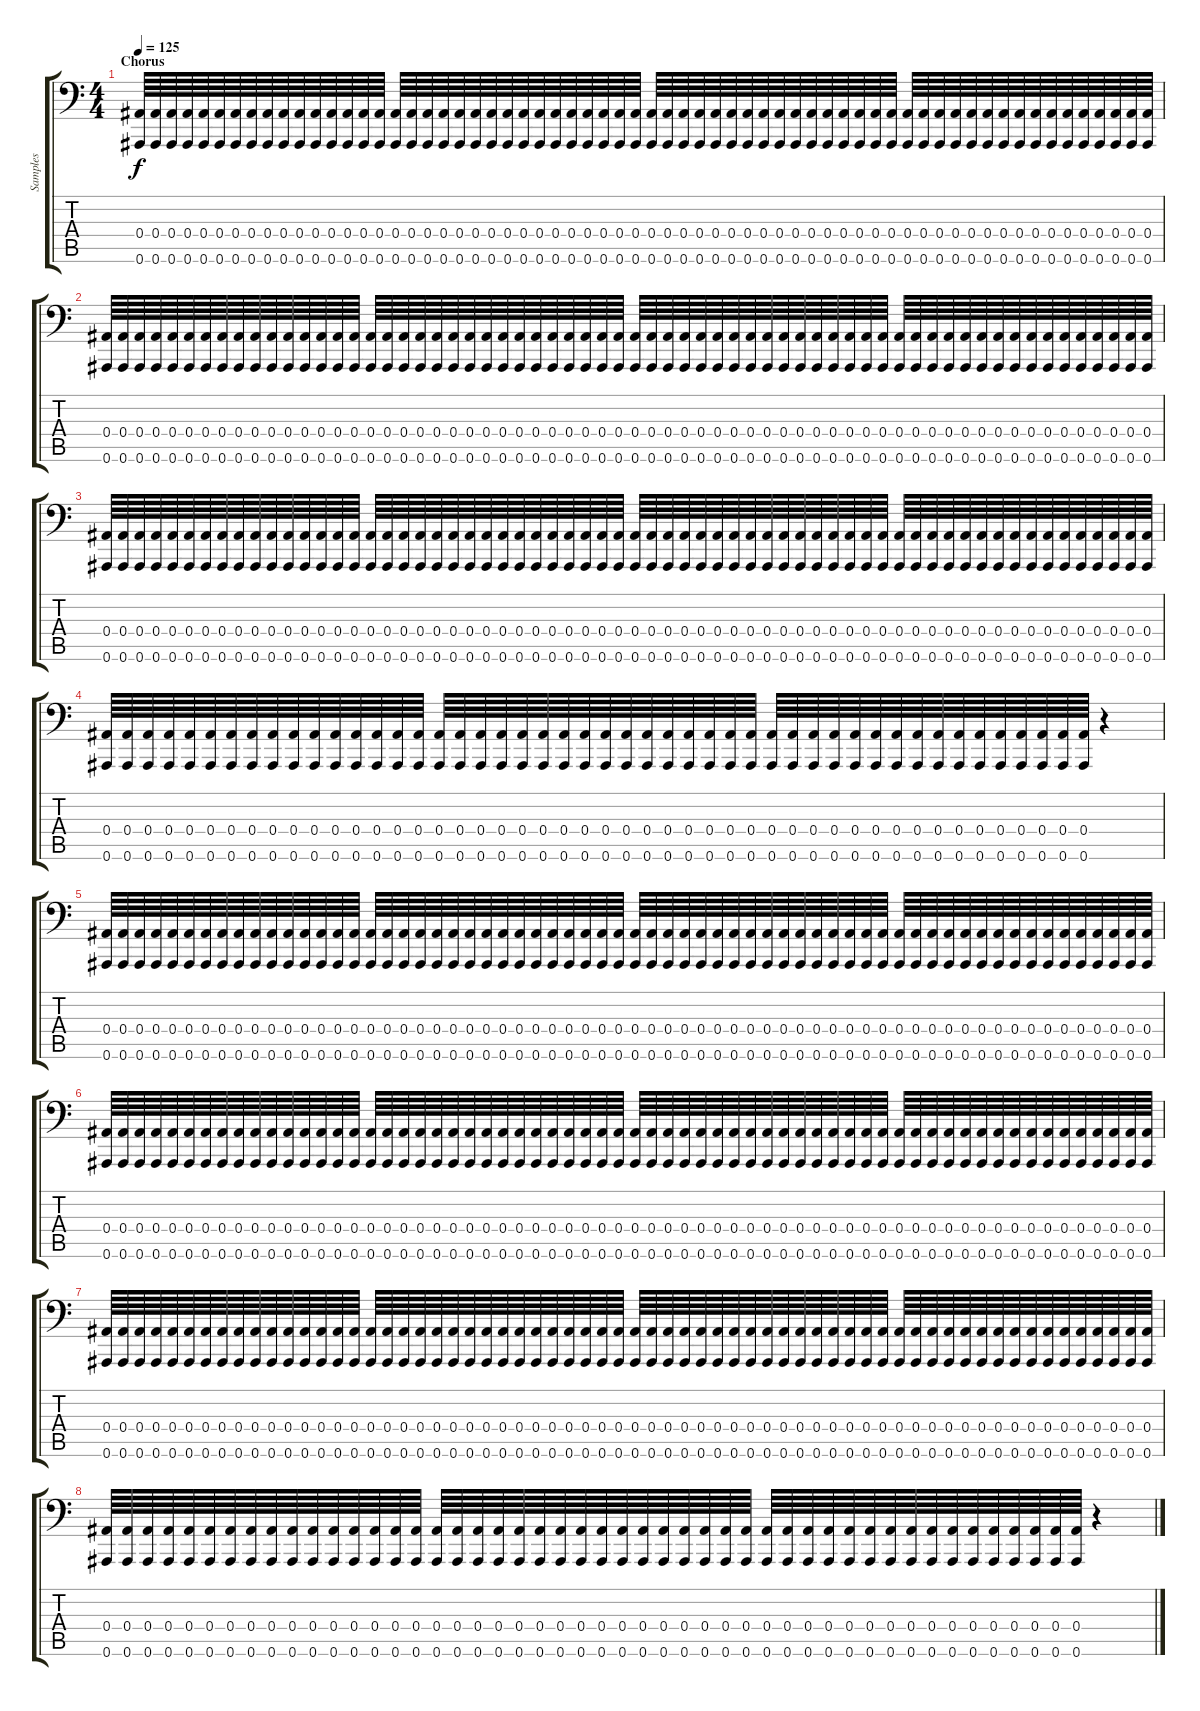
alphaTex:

\track ("Samples" "Samples") {instrument gunshot}
\staff {score tabs}
\tuning (C4 G3 Eb3 Bb2 F2 Bb1) {hide}
\ts (4 4)
\section ("" "Chorus")
\tempo 125
\clef f4
\ks c
(0.4 0.6).64{dy f} (0.4 0.6).64 (0.4 0.6).64 (0.4 0.6).64 (0.4 0.6).64 (0.4 0.6).64 (0.4 0.6).64 (0.4 0.6).64 (0.4 0.6).64 (0.4 0.6).64 (0.4 0.6).64 (0.4 0.6).64 (0.4 0.6).64 (0.4 0.6).64 (0.4 0.6).64 (0.4 0.6).64 (0.4 0.6).64 (0.4 0.6).64 (0.4 0.6).64 (0.4 0.6).64 (0.4 0.6).64 (0.4 0.6).64 (0.4 0.6).64 (0.4 0.6).64 (0.4 0.6).64 (0.4 0.6).64 (0.4 0.6).64 (0.4 0.6).64 (0.4 0.6).64 (0.4 0.6).64 (0.4 0.6).64 (0.4 0.6).64 (0.4 0.6).64 (0.4 0.6).64 (0.4 0.6).64 (0.4 0.6).64 (0.4 0.6).64 (0.4 0.6).64 (0.4 0.6).64 (0.4 0.6).64 (0.4 0.6).64 (0.4 0.6).64 (0.4 0.6).64 (0.4 0.6).64 (0.4 0.6).64 (0.4 0.6).64 (0.4 0.6).64 (0.4 0.6).64 (0.4 0.6).64 (0.4 0.6).64 (0.4 0.6).64 (0.4 0.6).64 (0.4 0.6).64 (0.4 0.6).64 (0.4 0.6).64 (0.4 0.6).64 (0.4 0.6).64 (0.4 0.6).64 (0.4 0.6).64 (0.4 0.6).64 (0.4 0.6).64 (0.4 0.6).64 (0.4 0.6).64 (0.4 0.6).64 |
(0.4 0.6).64 (0.4 0.6).64 (0.4 0.6).64 (0.4 0.6).64 (0.4 0.6).64 (0.4 0.6).64 (0.4 0.6).64 (0.4 0.6).64 (0.4 0.6).64 (0.4 0.6).64 (0.4 0.6).64 (0.4 0.6).64 (0.4 0.6).64 (0.4 0.6).64 (0.4 0.6).64 (0.4 0.6).64 (0.4 0.6).64 (0.4 0.6).64 (0.4 0.6).64 (0.4 0.6).64 (0.4 0.6).64 (0.4 0.6).64 (0.4 0.6).64 (0.4 0.6).64 (0.4 0.6).64 (0.4 0.6).64 (0.4 0.6).64 (0.4 0.6).64 (0.4 0.6).64 (0.4 0.6).64 (0.4 0.6).64 (0.4 0.6).64 (0.4 0.6).64 (0.4 0.6).64 (0.4 0.6).64 (0.4 0.6).64 (0.4 0.6).64 (0.4 0.6).64 (0.4 0.6).64 (0.4 0.6).64 (0.4 0.6).64 (0.4 0.6).64 (0.4 0.6).64 (0.4 0.6).64 (0.4 0.6).64 (0.4 0.6).64 (0.4 0.6).64 (0.4 0.6).64 (0.4 0.6).64 (0.4 0.6).64 (0.4 0.6).64 (0.4 0.6).64 (0.4 0.6).64 (0.4 0.6).64 (0.4 0.6).64 (0.4 0.6).64 (0.4 0.6).64 (0.4 0.6).64 (0.4 0.6).64 (0.4 0.6).64 (0.4 0.6).64 (0.4 0.6).64 (0.4 0.6).64 (0.4 0.6).64 |
(0.4 0.6).64 (0.4 0.6).64 (0.4 0.6).64 (0.4 0.6).64 (0.4 0.6).64 (0.4 0.6).64 (0.4 0.6).64 (0.4 0.6).64 (0.4 0.6).64 (0.4 0.6).64 (0.4 0.6).64 (0.4 0.6).64 (0.4 0.6).64 (0.4 0.6).64 (0.4 0.6).64 (0.4 0.6).64 (0.4 0.6).64 (0.4 0.6).64 (0.4 0.6).64 (0.4 0.6).64 (0.4 0.6).64 (0.4 0.6).64 (0.4 0.6).64 (0.4 0.6).64 (0.4 0.6).64 (0.4 0.6).64 (0.4 0.6).64 (0.4 0.6).64 (0.4 0.6).64 (0.4 0.6).64 (0.4 0.6).64 (0.4 0.6).64 (0.4 0.6).64 (0.4 0.6).64 (0.4 0.6).64 (0.4 0.6).64 (0.4 0.6).64 (0.4 0.6).64 (0.4 0.6).64 (0.4 0.6).64 (0.4 0.6).64 (0.4 0.6).64 (0.4 0.6).64 (0.4 0.6).64 (0.4 0.6).64 (0.4 0.6).64 (0.4 0.6).64 (0.4 0.6).64 (0.4 0.6).64 (0.4 0.6).64 (0.4 0.6).64 (0.4 0.6).64 (0.4 0.6).64 (0.4 0.6).64 (0.4 0.6).64 (0.4 0.6).64 (0.4 0.6).64 (0.4 0.6).64 (0.4 0.6).64 (0.4 0.6).64 (0.4 0.6).64 (0.4 0.6).64 (0.4 0.6).64 (0.4 0.6).64 |
(0.4 0.6).64 (0.4 0.6).64 (0.4 0.6).64 (0.4 0.6).64 (0.4 0.6).64 (0.4 0.6).64 (0.4 0.6).64 (0.4 0.6).64 (0.4 0.6).64 (0.4 0.6).64 (0.4 0.6).64 (0.4 0.6).64 (0.4 0.6).64 (0.4 0.6).64 (0.4 0.6).64 (0.4 0.6).64 (0.4 0.6).64 (0.4 0.6).64 (0.4 0.6).64 (0.4 0.6).64 (0.4 0.6).64 (0.4 0.6).64 (0.4 0.6).64 (0.4 0.6).64 (0.4 0.6).64 (0.4 0.6).64 (0.4 0.6).64 (0.4 0.6).64 (0.4 0.6).64 (0.4 0.6).64 (0.4 0.6).64 (0.4 0.6).64 (0.4 0.6).64 (0.4 0.6).64 (0.4 0.6).64 (0.4 0.6).64 (0.4 0.6).64 (0.4 0.6).64 (0.4 0.6).64 (0.4 0.6).64 (0.4 0.6).64 (0.4 0.6).64 (0.4 0.6).64 (0.4 0.6).64 (0.4 0.6).64 (0.4 0.6).64 (0.4 0.6).64 (0.4 0.6).64 r.4 |
(0.4 0.6).64 (0.4 0.6).64 (0.4 0.6).64 (0.4 0.6).64 (0.4 0.6).64 (0.4 0.6).64 (0.4 0.6).64 (0.4 0.6).64 (0.4 0.6).64 (0.4 0.6).64 (0.4 0.6).64 (0.4 0.6).64 (0.4 0.6).64 (0.4 0.6).64 (0.4 0.6).64 (0.4 0.6).64 (0.4 0.6).64 (0.4 0.6).64 (0.4 0.6).64 (0.4 0.6).64 (0.4 0.6).64 (0.4 0.6).64 (0.4 0.6).64 (0.4 0.6).64 (0.4 0.6).64 (0.4 0.6).64 (0.4 0.6).64 (0.4 0.6).64 (0.4 0.6).64 (0.4 0.6).64 (0.4 0.6).64 (0.4 0.6).64 (0.4 0.6).64 (0.4 0.6).64 (0.4 0.6).64 (0.4 0.6).64 (0.4 0.6).64 (0.4 0.6).64 (0.4 0.6).64 (0.4 0.6).64 (0.4 0.6).64 (0.4 0.6).64 (0.4 0.6).64 (0.4 0.6).64 (0.4 0.6).64 (0.4 0.6).64 (0.4 0.6).64 (0.4 0.6).64 (0.4 0.6).64 (0.4 0.6).64 (0.4 0.6).64 (0.4 0.6).64 (0.4 0.6).64 (0.4 0.6).64 (0.4 0.6).64 (0.4 0.6).64 (0.4 0.6).64 (0.4 0.6).64 (0.4 0.6).64 (0.4 0.6).64 (0.4 0.6).64 (0.4 0.6).64 (0.4 0.6).64 (0.4 0.6).64 |
(0.4 0.6).64 (0.4 0.6).64 (0.4 0.6).64 (0.4 0.6).64 (0.4 0.6).64 (0.4 0.6).64 (0.4 0.6).64 (0.4 0.6).64 (0.4 0.6).64 (0.4 0.6).64 (0.4 0.6).64 (0.4 0.6).64 (0.4 0.6).64 (0.4 0.6).64 (0.4 0.6).64 (0.4 0.6).64 (0.4 0.6).64 (0.4 0.6).64 (0.4 0.6).64 (0.4 0.6).64 (0.4 0.6).64 (0.4 0.6).64 (0.4 0.6).64 (0.4 0.6).64 (0.4 0.6).64 (0.4 0.6).64 (0.4 0.6).64 (0.4 0.6).64 (0.4 0.6).64 (0.4 0.6).64 (0.4 0.6).64 (0.4 0.6).64 (0.4 0.6).64 (0.4 0.6).64 (0.4 0.6).64 (0.4 0.6).64 (0.4 0.6).64 (0.4 0.6).64 (0.4 0.6).64 (0.4 0.6).64 (0.4 0.6).64 (0.4 0.6).64 (0.4 0.6).64 (0.4 0.6).64 (0.4 0.6).64 (0.4 0.6).64 (0.4 0.6).64 (0.4 0.6).64 (0.4 0.6).64 (0.4 0.6).64 (0.4 0.6).64 (0.4 0.6).64 (0.4 0.6).64 (0.4 0.6).64 (0.4 0.6).64 (0.4 0.6).64 (0.4 0.6).64 (0.4 0.6).64 (0.4 0.6).64 (0.4 0.6).64 (0.4 0.6).64 (0.4 0.6).64 (0.4 0.6).64 (0.4 0.6).64 |
(0.4 0.6).64 (0.4 0.6).64 (0.4 0.6).64 (0.4 0.6).64 (0.4 0.6).64 (0.4 0.6).64 (0.4 0.6).64 (0.4 0.6).64 (0.4 0.6).64 (0.4 0.6).64 (0.4 0.6).64 (0.4 0.6).64 (0.4 0.6).64 (0.4 0.6).64 (0.4 0.6).64 (0.4 0.6).64 (0.4 0.6).64 (0.4 0.6).64 (0.4 0.6).64 (0.4 0.6).64 (0.4 0.6).64 (0.4 0.6).64 (0.4 0.6).64 (0.4 0.6).64 (0.4 0.6).64 (0.4 0.6).64 (0.4 0.6).64 (0.4 0.6).64 (0.4 0.6).64 (0.4 0.6).64 (0.4 0.6).64 (0.4 0.6).64 (0.4 0.6).64 (0.4 0.6).64 (0.4 0.6).64 (0.4 0.6).64 (0.4 0.6).64 (0.4 0.6).64 (0.4 0.6).64 (0.4 0.6).64 (0.4 0.6).64 (0.4 0.6).64 (0.4 0.6).64 (0.4 0.6).64 (0.4 0.6).64 (0.4 0.6).64 (0.4 0.6).64 (0.4 0.6).64 (0.4 0.6).64 (0.4 0.6).64 (0.4 0.6).64 (0.4 0.6).64 (0.4 0.6).64 (0.4 0.6).64 (0.4 0.6).64 (0.4 0.6).64 (0.4 0.6).64 (0.4 0.6).64 (0.4 0.6).64 (0.4 0.6).64 (0.4 0.6).64 (0.4 0.6).64 (0.4 0.6).64 (0.4 0.6).64 |
(0.4 0.6).64 (0.4 0.6).64 (0.4 0.6).64 (0.4 0.6).64 (0.4 0.6).64 (0.4 0.6).64 (0.4 0.6).64 (0.4 0.6).64 (0.4 0.6).64 (0.4 0.6).64 (0.4 0.6).64 (0.4 0.6).64 (0.4 0.6).64 (0.4 0.6).64 (0.4 0.6).64 (0.4 0.6).64 (0.4 0.6).64 (0.4 0.6).64 (0.4 0.6).64 (0.4 0.6).64 (0.4 0.6).64 (0.4 0.6).64 (0.4 0.6).64 (0.4 0.6).64 (0.4 0.6).64 (0.4 0.6).64 (0.4 0.6).64 (0.4 0.6).64 (0.4 0.6).64 (0.4 0.6).64 (0.4 0.6).64 (0.4 0.6).64 (0.4 0.6).64 (0.4 0.6).64 (0.4 0.6).64 (0.4 0.6).64 (0.4 0.6).64 (0.4 0.6).64 (0.4 0.6).64 (0.4 0.6).64 (0.4 0.6).64 (0.4 0.6).64 (0.4 0.6).64 (0.4 0.6).64 (0.4 0.6).64 (0.4 0.6).64 (0.4 0.6).64 (0.4 0.6).64 r.4
